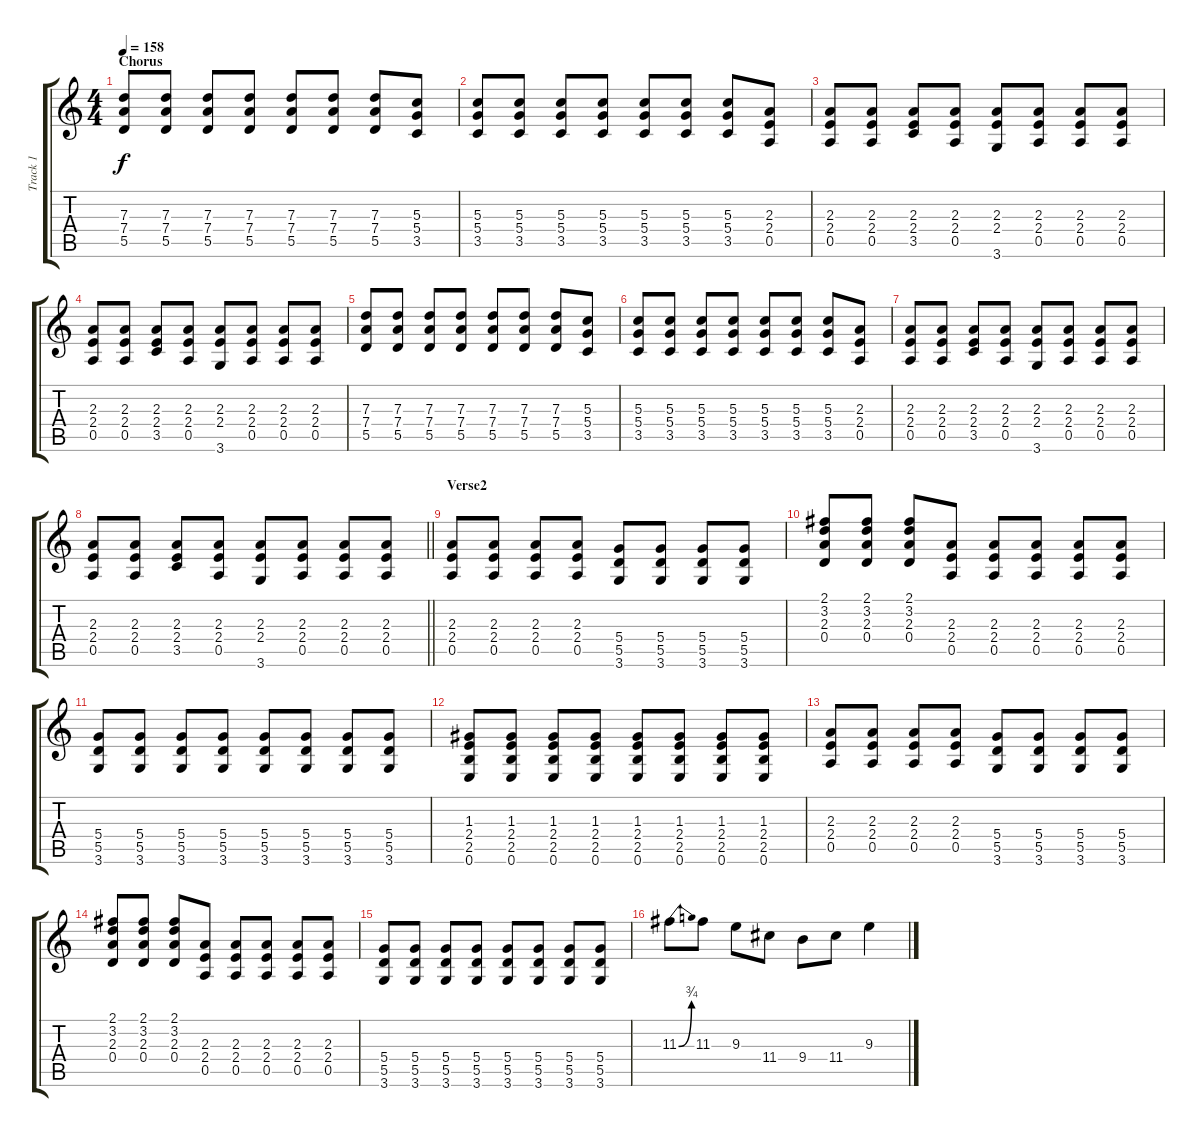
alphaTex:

\track ("Track 1" "Track 1") {instrument overdrivenguitar}
\staff {score tabs}
\tuning (E4 B3 G3 D3 A2 E2) {hide}
\ts (4 4)
\section ("" "Chorus")
\tempo 158
\clef g2
\ks c
(7.3 7.4 5.5).8{dy f} (7.3 7.4 5.5).8 (7.3 7.4 5.5).8 (7.3 7.4 5.5).8 (7.3 7.4 5.5).8 (7.3 7.4 5.5).8 (7.3 7.4 5.5).8 (5.3 5.4 3.5).8 |
(5.3 5.4 3.5).8 (5.3 5.4 3.5).8 (5.3 5.4 3.5).8 (5.3 5.4 3.5).8 (5.3 5.4 3.5).8 (5.3 5.4 3.5).8 (5.3 5.4 3.5).8 (2.3 2.4 0.5).8 |
(2.3 2.4 0.5).8 (2.3 2.4 0.5).8 (2.3 2.4 3.5).8 (2.3 2.4 0.5).8 (2.3 2.4 3.6).8 (2.3 2.4 0.5).8 (2.3 2.4 0.5).8 (2.3 2.4 0.5).8 |
(2.3 2.4 0.5).8 (2.3 2.4 0.5).8 (2.3 2.4 3.5).8 (2.3 2.4 0.5).8 (2.3 2.4 3.6).8 (2.3 2.4 0.5).8 (2.3 2.4 0.5).8 (2.3 2.4 0.5).8 |
(7.3 7.4 5.5).8 (7.3 7.4 5.5).8 (7.3 7.4 5.5).8 (7.3 7.4 5.5).8 (7.3 7.4 5.5).8 (7.3 7.4 5.5).8 (7.3 7.4 5.5).8 (5.3 5.4 3.5).8 |
(5.3 5.4 3.5).8 (5.3 5.4 3.5).8 (5.3 5.4 3.5).8 (5.3 5.4 3.5).8 (5.3 5.4 3.5).8 (5.3 5.4 3.5).8 (5.3 5.4 3.5).8 (2.3 2.4 0.5).8 |
(2.3 2.4 0.5).8 (2.3 2.4 0.5).8 (2.3 2.4 3.5).8 (2.3 2.4 0.5).8 (2.3 2.4 3.6).8 (2.3 2.4 0.5).8 (2.3 2.4 0.5).8 (2.3 2.4 0.5).8 |
\barLineRight lightlight
(2.3 2.4 0.5).8 (2.3 2.4 0.5).8 (2.3 2.4 3.5).8 (2.3 2.4 0.5).8 (2.3 2.4 3.6).8 (2.3 2.4 0.5).8 (2.3 2.4 0.5).8 (2.3 2.4 0.5).8 |
\section ("" "Verse2")
(2.3 2.4 0.5).8 (2.3 2.4 0.5).8 (2.3 2.4 0.5).8 (2.3 2.4 0.5).8 (5.4 5.5 3.6).8 (5.4 5.5 3.6).8 (5.4 5.5 3.6).8 (5.4 5.5 3.6).8 |
(2.1 3.2 2.3 0.4).8 (2.1 3.2 2.3 0.4).8 (2.1 3.2 2.3 0.4).8 (2.3 2.4 0.5).8 (2.3 2.4 0.5).8 (2.3 2.4 0.5).8 (2.3 2.4 0.5).8 (2.3 2.4 0.5).8 |
(5.4 5.5 3.6).8 (5.4 5.5 3.6).8 (5.4 5.5 3.6).8 (5.4 5.5 3.6).8 (5.4 5.5 3.6).8 (5.4 5.5 3.6).8 (5.4 5.5 3.6).8 (5.4 5.5 3.6).8 |
(1.3 2.4 2.5 0.6).8 (1.3 2.4 2.5 0.6).8 (1.3 2.4 2.5 0.6).8 (1.3 2.4 2.5 0.6).8 (1.3 2.4 2.5 0.6).8 (1.3 2.4 2.5 0.6).8 (1.3 2.4 2.5 0.6).8 (1.3 2.4 2.5 0.6).8 |
(2.3 2.4 0.5).8 (2.3 2.4 0.5).8 (2.3 2.4 0.5).8 (2.3 2.4 0.5).8 (5.4 5.5 3.6).8 (5.4 5.5 3.6).8 (5.4 5.5 3.6).8 (5.4 5.5 3.6).8 |
(2.1 3.2 2.3 0.4).8 (2.1 3.2 2.3 0.4).8 (2.1 3.2 2.3 0.4).8 (2.3 2.4 0.5).8 (2.3 2.4 0.5).8 (2.3 2.4 0.5).8 (2.3 2.4 0.5).8 (2.3 2.4 0.5).8 |
(5.4 5.5 3.6).8 (5.4 5.5 3.6).8 (5.4 5.5 3.6).8 (5.4 5.5 3.6).8 (5.4 5.5 3.6).8 (5.4 5.5 3.6).8 (5.4 5.5 3.6).8 (5.4 5.5 3.6).8 |
11.3{be (bend 0 0 60 3)}.8 11.3.8 9.3.8 11.4.8 9.4.8 11.4.8 9.3.4
